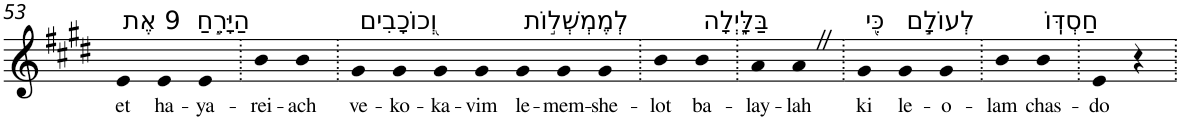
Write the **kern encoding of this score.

**kern	**text
*part1	*part1
*staff1	*staff1
*I"Piano	*
*I'Pno	*
!!LO:PB:g=z
*clefG2	*
*k[f#c#g#d#]	*
*E:	*
=53	=53
!LO:TX:a:t=9 אֶת	!
!	!LO:LY:b
4e	et
!LO:TX:a:t=הַיָּרֵ֣חַ	!
!	!LO:LY:b
4e	ha-
!	!LO:LY:b
4e	-ya-
=54.	=54.
!	!LO:LY:b
4b	-rei-
!	!LO:LY:b
4b	-ach
=55.	=55.
!LO:TX:a:t=וְ֭כוֹכָבִים	!
!	!LO:LY:b
4g#	ve-
!	!LO:LY:b
4g#	-ko-
!	!LO:LY:b
4g#	-ka-
!	!LO:LY:b
4g#	-vim
!LO:TX:a:t=לְמֶמְשְׁל֣וֹת	!
!	!LO:LY:b
4g#	le-
!	!LO:LY:b
4g#	-mem-
!	!LO:LY:b
4g#	-she-
=56.	=56.
!	!LO:LY:b
4b	-lot
!LO:TX:a:t=בַּלָּ֑יְלָה	!
!	!LO:LY:b
4b	ba-
=57.	=57.
!	!LO:LY:b
4a	-lay-
!	!LO:LY:b
4aZ	-lah
=58.	=58.
!LO:TX:a:t=כִּ֖י	!
!	!LO:LY:b
4g#	ki
!LO:TX:a:t=לְעוֹלָ֣ם	!
!	!LO:LY:b
4g#	le-
!	!LO:LY:b
4g#	-o-
=59.	=59.
!	!LO:LY:b
4b	-lam
!LO:TX:a:t=חַסְדּֽוֹ	!
!	!LO:LY:b
4b	chas-
=60.	=60.
!	!LO:LY:b
4e	-do
4r	.
=.	=.
*-	*-
